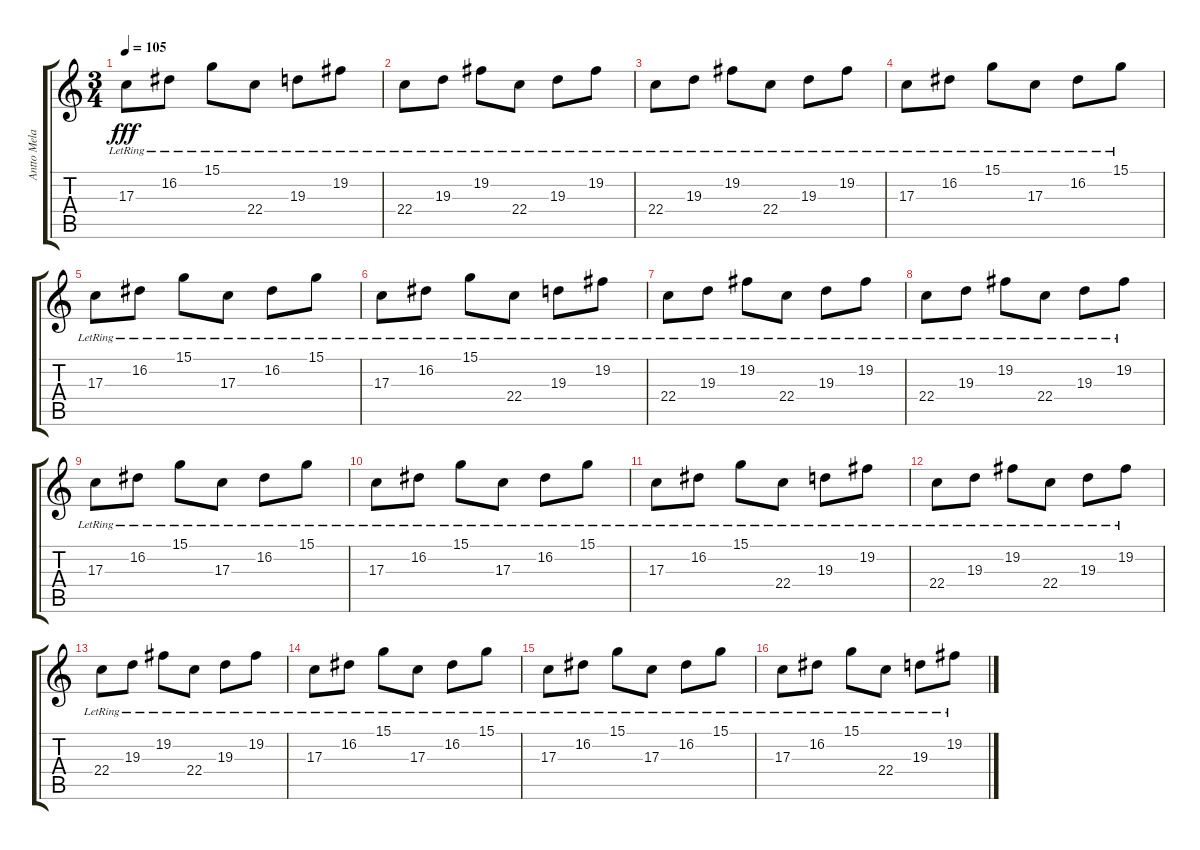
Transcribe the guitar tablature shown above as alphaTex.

\track ("Antto Melasniemi (Keyboard)" "Antto Mela") {instrument rockorgan}
\staff {score tabs}
\tuning (E4 B3 G3 D3 A2 E2) {hide}
\ts (3 4)
\tempo 105
\clef g2
\ks c
17.3{lr}.8{dy fff} 16.2{lr}.8 15.1{lr}.8 22.4{lr}.8 19.3{lr}.8 19.2{lr}.8 |
22.4{lr}.8 19.3{lr}.8 19.2{lr}.8 22.4{lr}.8 19.3{lr}.8 19.2{lr}.8 |
22.4{lr}.8 19.3{lr}.8 19.2{lr}.8 22.4{lr}.8 19.3{lr}.8 19.2{lr}.8 |
17.3{lr}.8 16.2{lr}.8 15.1{lr}.8 17.3{lr}.8 16.2{lr}.8 15.1{lr}.8 |
17.3{lr}.8 16.2{lr}.8 15.1{lr}.8 17.3{lr}.8 16.2{lr}.8 15.1{lr}.8 |
17.3{lr}.8 16.2{lr}.8 15.1{lr}.8 22.4{lr}.8 19.3{lr}.8 19.2{lr}.8 |
22.4{lr}.8 19.3{lr}.8 19.2{lr}.8 22.4{lr}.8 19.3{lr}.8 19.2{lr}.8 |
22.4{lr}.8 19.3{lr}.8 19.2{lr}.8 22.4{lr}.8 19.3{lr}.8 19.2{lr}.8 |
17.3{lr}.8 16.2{lr}.8 15.1{lr}.8 17.3{lr}.8 16.2{lr}.8 15.1{lr}.8 |
17.3{lr}.8 16.2{lr}.8 15.1{lr}.8 17.3{lr}.8 16.2{lr}.8 15.1{lr}.8 |
17.3{lr}.8 16.2{lr}.8 15.1{lr}.8 22.4{lr}.8 19.3{lr}.8 19.2{lr}.8 |
22.4{lr}.8 19.3{lr}.8 19.2{lr}.8 22.4{lr}.8 19.3{lr}.8 19.2{lr}.8 |
22.4{lr}.8 19.3{lr}.8 19.2{lr}.8 22.4{lr}.8 19.3{lr}.8 19.2{lr}.8 |
17.3{lr}.8 16.2{lr}.8 15.1{lr}.8 17.3{lr}.8 16.2{lr}.8 15.1{lr}.8 |
17.3{lr}.8 16.2{lr}.8 15.1{lr}.8 17.3{lr}.8 16.2{lr}.8 15.1{lr}.8 |
17.3{lr}.8 16.2{lr}.8 15.1{lr}.8 22.4{lr}.8 19.3{lr}.8 19.2{lr}.8
